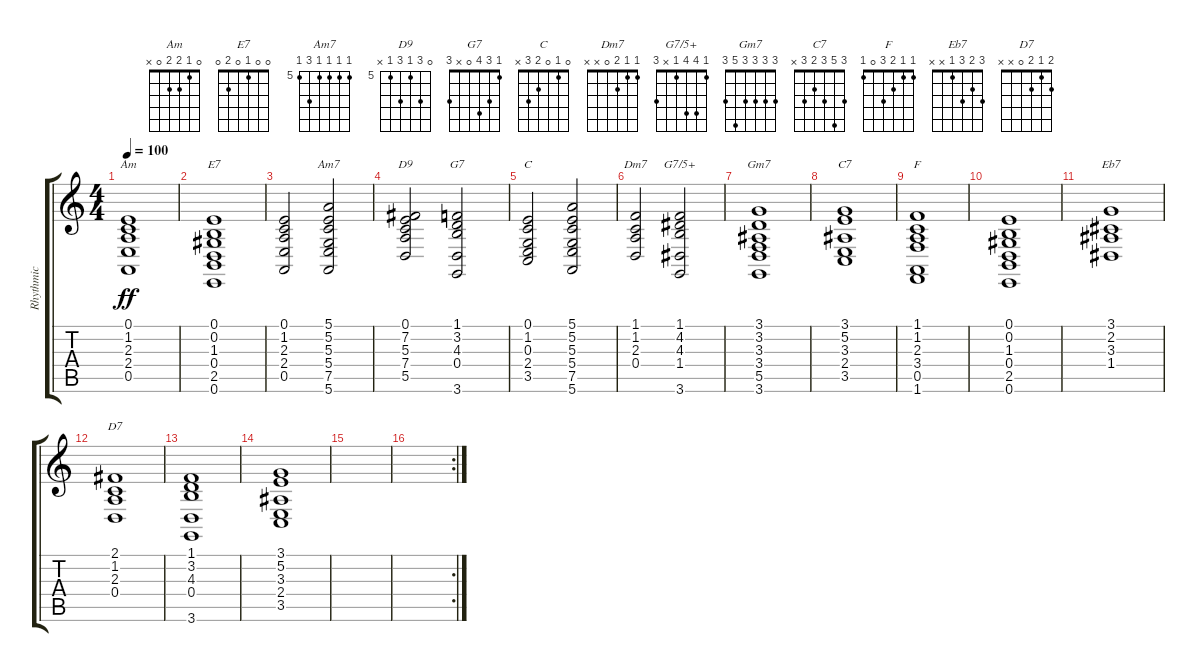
\track ("Rhythmic" "Rhythmic") {instrument electricpiano1}
\staff {score tabs}
\tuning (E4 B3 G3 D3 A2 E2) {hide}
\chord ("Am" 0 1 2 2 0 x)
\chord ("E7" 0 0 1 0 2 0)
\chord ("Am7" 5 5 5 5 7 5) {firstfret 5}
\chord ("D9" 0 7 5 7 5 x) {firstfret 5}
\chord ("G7" 1 3 4 0 x 3)
\chord ("C" 0 1 0 2 3 x)
\chord ("Dm7" 1 1 2 0 x x)
\chord ("G7/5+" 1 4 4 1 x 3)
\chord ("Gm7" 3 3 3 3 5 3)
\chord ("C7" 3 5 3 2 3 x)
\chord ("F" 1 1 2 3 0 1)
\chord ("Eb7" 3 2 3 1 x x)
\chord ("D7" 2 1 2 0 x x)
\ts (4 4)
\tempo 100
\clef g2
\ks c
(0.1 1.2 2.3 2.4 0.5).1{ch "Am" dy ff} |
(0.1 0.2 1.3 0.4 2.5 0.6).1{ch "E7"} |
(0.1 1.2 2.3 2.4 0.5).2 (5.1 5.2 5.3 5.4 7.5 5.6).2{ch "Am7"} |
(0.1 7.2 5.3 7.4 5.5).2{ch "D9"} (1.1 3.2 4.3 0.4 3.6).2{ch "G7"} |
(0.1 1.2 0.3 2.4 3.5).2{ch "C"} (5.1 5.2 5.3 5.4 7.5 5.6).2 |
(1.1 1.2 2.3 0.4).2{ch "Dm7"} (1.1 4.2 4.3 1.4 3.6).2{ch "G7/5+"} |
(3.1 3.2 3.3 3.4 5.5 3.6).1{ch "Gm7"} |
(3.1 5.2 3.3 2.4 3.5).1{ch "C7"} |
(1.1 1.2 2.3 3.4 0.5 1.6).1{ch "F"} |
(0.1 0.2 1.3 0.4 2.5 0.6).1 |
(3.1 2.2 3.3 1.4).1{ch "Eb7"} |
(2.1 1.2 2.3 0.4).1{ch "D7"} |
(1.1 3.2 4.3 0.4 3.6).1 |
(3.1 5.2 3.3 2.4 3.5).1 |
|
\rc 2
